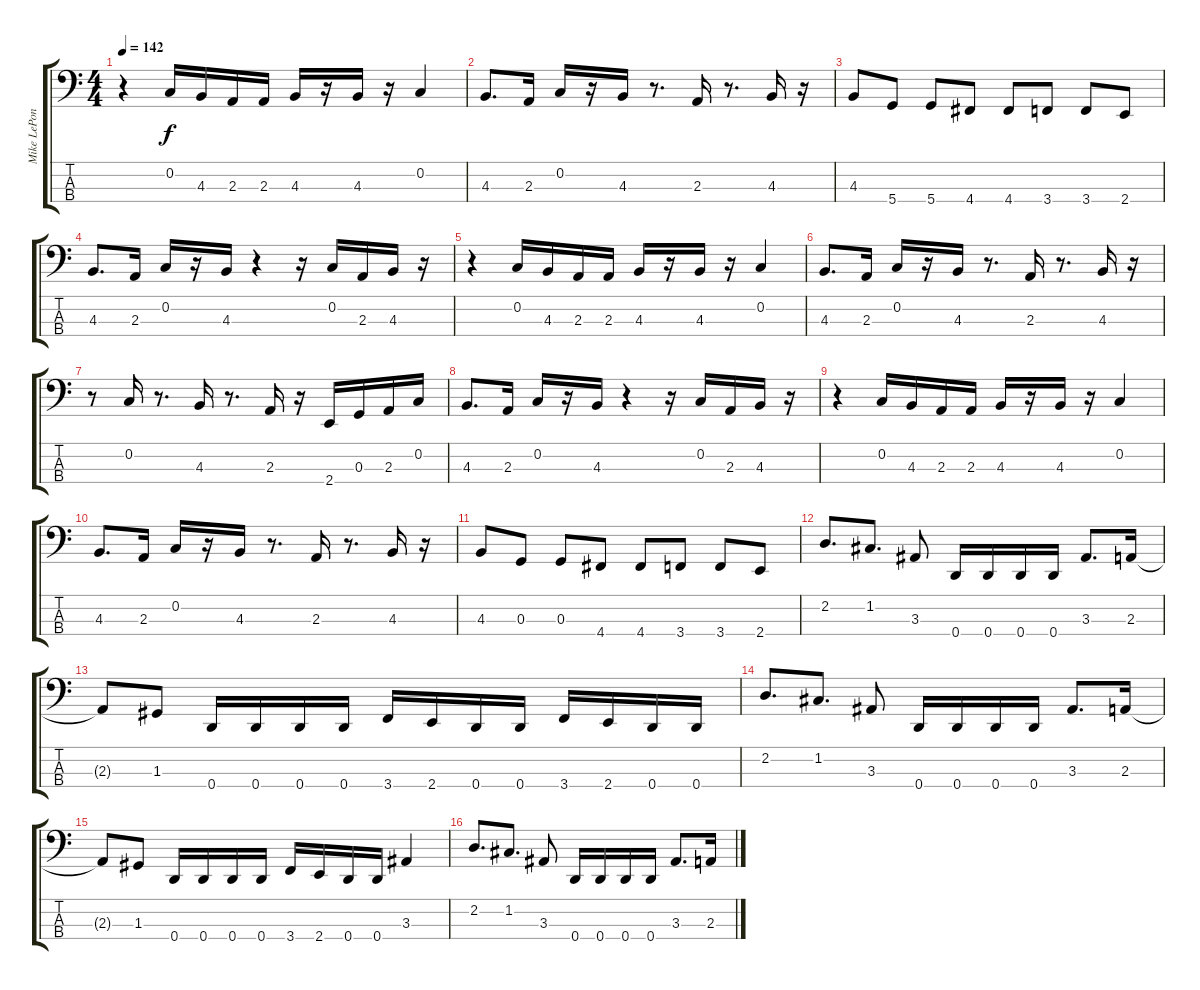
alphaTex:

\track ("Mike LePond (Bass)" "Mike LePon") {solo instrument electricbassfinger}
\staff {score tabs}
\tuning (F2 C2 G1 D1) {hide}
\ts (4 4)
\tempo 142
\clef f4
\ks c
r.4{dy f} 0.2.16 4.3.16 2.3.16 2.3.16 4.3.16 r.16 4.3.16 r.16 0.2.4 |
4.3.8{d} 2.3.16 0.2.16 r.16 4.3.16 r.8{d} 2.3.16 r.8{d} 4.3.16 r.16 |
4.3.8 5.4.8 5.4.8 4.4.8 4.4.8 3.4.8 3.4.8 2.4.8 |
4.3.8{d} 2.3.16 0.2.16 r.16 4.3.16 r.4 r.16 0.2.16 2.3.16 4.3.16 r.16 |
r.4 0.2.16 4.3.16 2.3.16 2.3.16 4.3.16 r.16 4.3.16 r.16 0.2.4 |
4.3.8{d} 2.3.16 0.2.16 r.16 4.3.16 r.8{d} 2.3.16 r.8{d} 4.3.16 r.16 |
r.8 0.2.16 r.8{d} 4.3.16 r.8{d} 2.3.16 r.16 2.4.16 0.3.16 2.3.16 0.2.16 |
4.3.8{d} 2.3.16 0.2.16 r.16 4.3.16 r.4 r.16 0.2.16 2.3.16 4.3.16 r.16 |
r.4 0.2.16 4.3.16 2.3.16 2.3.16 4.3.16 r.16 4.3.16 r.16 0.2.4 |
4.3.8{d} 2.3.16 0.2.16 r.16 4.3.16 r.8{d} 2.3.16 r.8{d} 4.3.16 r.16 |
4.3.8 0.3.8 0.3.8 4.4.8 4.4.8 3.4.8 3.4.8 2.4.8 |
2.2.8{d volume 16 balance 8} 1.2.8{d} 3.3.8 0.4.16 0.4.16 0.4.16 0.4.16 3.3.8{d} 2.3.16 |
2.3{t}.8 1.3.8 0.4.16 0.4.16 0.4.16 0.4.16 3.4.16 2.4.16 0.4.16 0.4.16 3.4.16 2.4.16 0.4.16 0.4.16 |
2.2.8{d} 1.2.8{d} 3.3.8 0.4.16 0.4.16 0.4.16 0.4.16 3.3.8{d} 2.3.16 |
2.3{t}.8 1.3.8 0.4.16 0.4.16 0.4.16 0.4.16 3.4.16 2.4.16 0.4.16 0.4.16 3.3.4 |
2.2.8{d} 1.2.8{d} 3.3.8 0.4.16 0.4.16 0.4.16 0.4.16 3.3.8{d} 2.3.16
